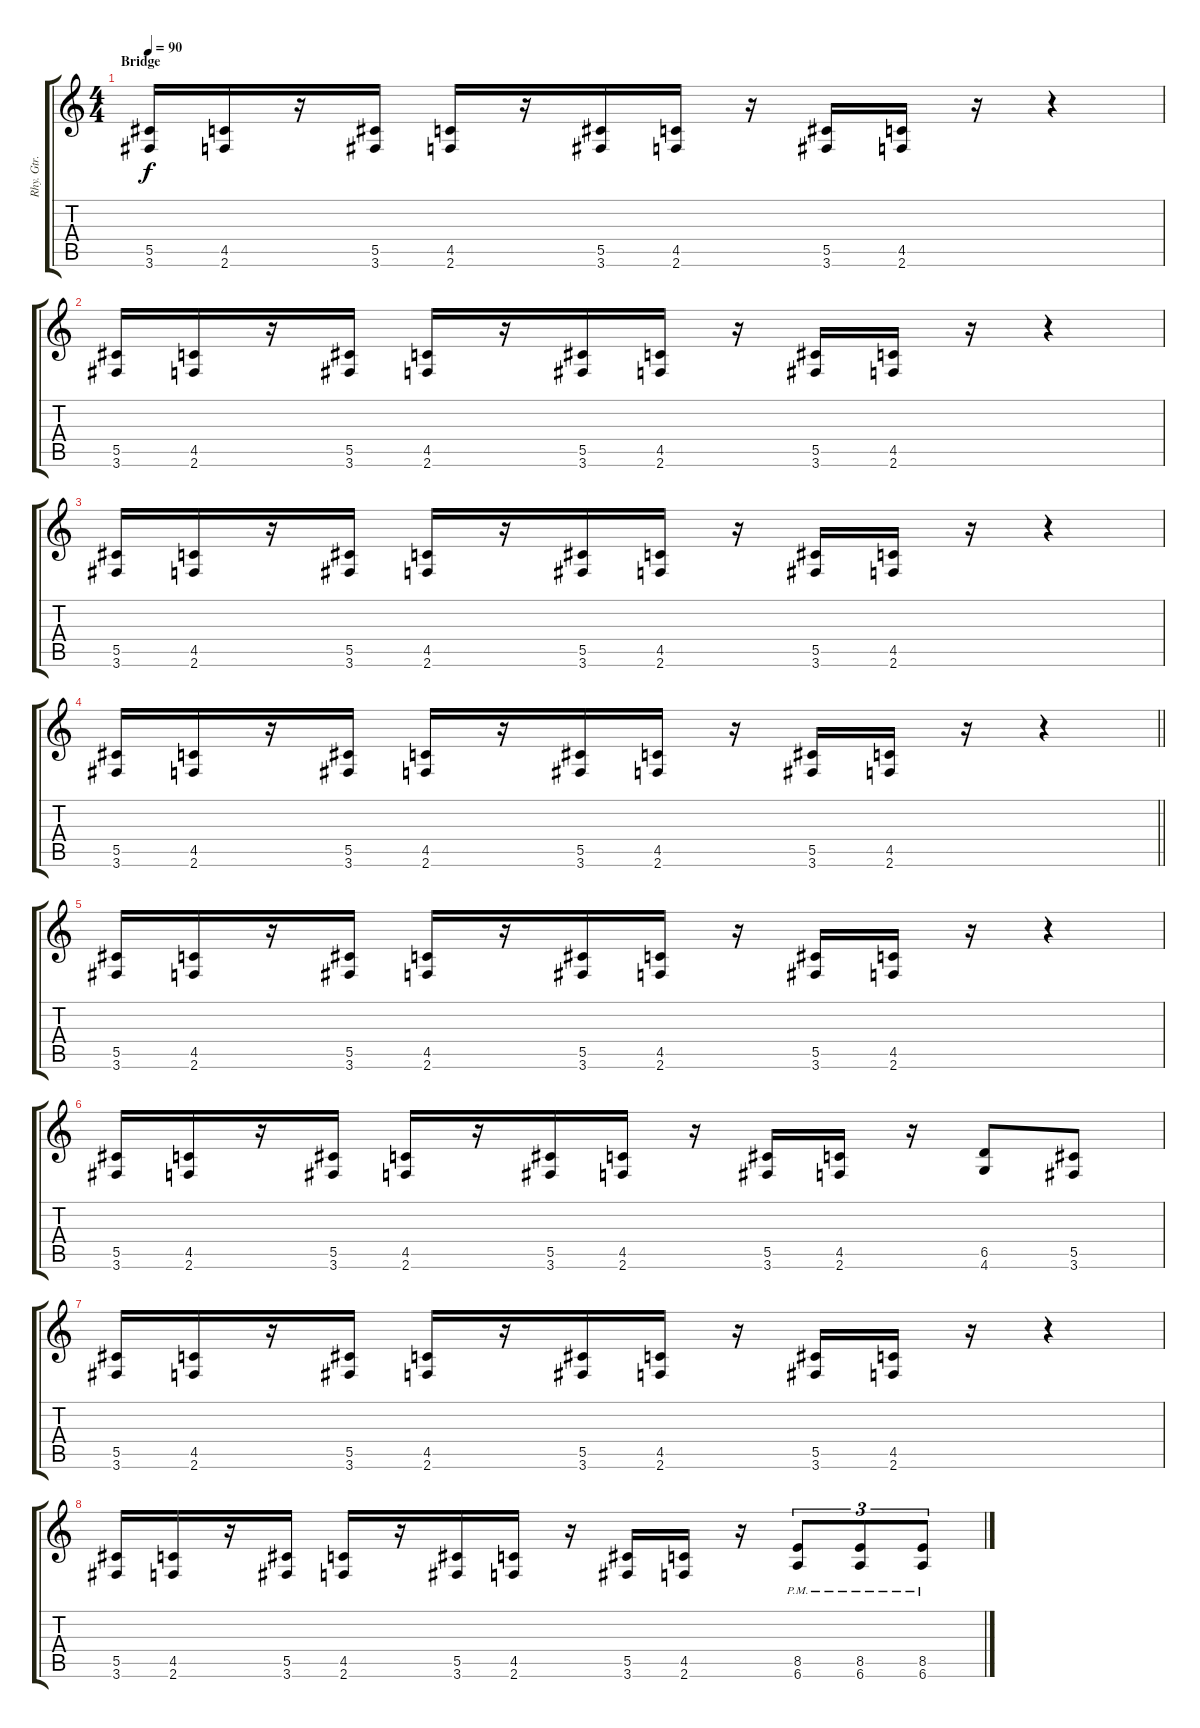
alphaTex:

\track ("Rhy. Gtr. 2" "Rhy. Gtr. ") {instrument distortionguitar}
\staff {score tabs}
\tuning (Eb4 Bb3 Gb3 Db3 Ab2 Eb2) {hide}
\ts (4 4)
\section ("" "Bridge")
\tempo 90
\clef g2
\ks c
(5.5 3.6).16{dy f} (4.5 2.6).16 r.16 (5.5 3.6).16 (4.5 2.6).16 r.16 (5.5 3.6).16 (4.5 2.6).16 r.16 (5.5 3.6).16 (4.5 2.6).16 r.16 r.4 |
(5.5 3.6).16 (4.5 2.6).16 r.16 (5.5 3.6).16 (4.5 2.6).16 r.16 (5.5 3.6).16 (4.5 2.6).16 r.16 (5.5 3.6).16 (4.5 2.6).16 r.16 r.4 |
(5.5 3.6).16 (4.5 2.6).16 r.16 (5.5 3.6).16 (4.5 2.6).16 r.16 (5.5 3.6).16 (4.5 2.6).16 r.16 (5.5 3.6).16 (4.5 2.6).16 r.16 r.4 |
\barLineRight lightlight
(5.5 3.6).16 (4.5 2.6).16 r.16 (5.5 3.6).16 (4.5 2.6).16 r.16 (5.5 3.6).16 (4.5 2.6).16 r.16 (5.5 3.6).16 (4.5 2.6).16 r.16 r.4 |
\section ("" "")
(5.5 3.6).16 (4.5 2.6).16 r.16 (5.5 3.6).16 (4.5 2.6).16 r.16 (5.5 3.6).16 (4.5 2.6).16 r.16 (5.5 3.6).16 (4.5 2.6).16 r.16 r.4 |
(5.5 3.6).16 (4.5 2.6).16 r.16 (5.5 3.6).16 (4.5 2.6).16 r.16 (5.5 3.6).16 (4.5 2.6).16 r.16 (5.5 3.6).16 (4.5 2.6).16 r.16 (6.5 4.6).8 (5.5 3.6).8 |
(5.5 3.6).16 (4.5 2.6).16 r.16 (5.5 3.6).16 (4.5 2.6).16 r.16 (5.5 3.6).16 (4.5 2.6).16 r.16 (5.5 3.6).16 (4.5 2.6).16 r.16 r.4 |
(5.5 3.6).16 (4.5 2.6).16 r.16 (5.5 3.6).16 (4.5 2.6).16 r.16 (5.5 3.6).16 (4.5 2.6).16 r.16 (5.5 3.6).16 (4.5 2.6).16 r.16 (8.5{pm} 6.6{pm}).8{tu (3 2)} (8.5{pm} 6.6{pm}).8{tu (3 2)} (8.5{pm} 6.6{pm}).8{tu (3 2)}
